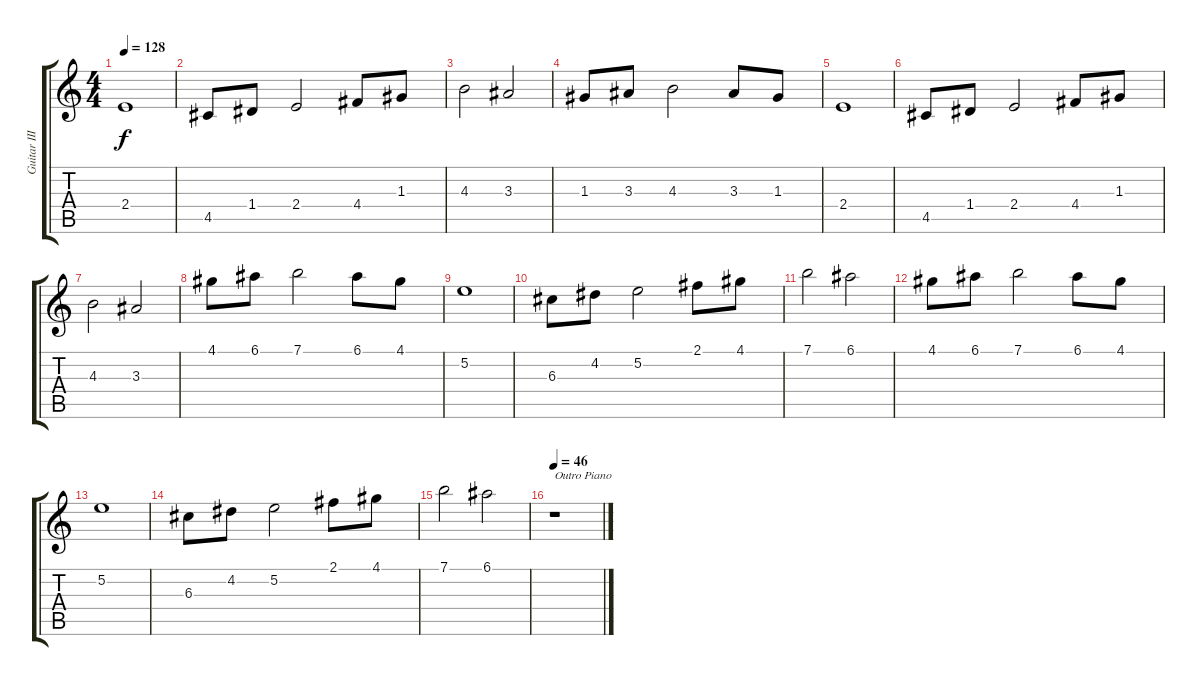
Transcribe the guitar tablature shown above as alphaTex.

\track ("Guitar III" "Guitar III") {instrument overdrivenguitar}
\staff {score tabs}
\tuning (E4 B3 G3 D3 A2 E2) {hide}
\ts (4 4)
\tempo 128
\clef g2
\ks c
2.4.1{dy f} |
4.5.8 1.4.8 2.4.2 4.4.8 1.3.8 |
4.3.2 3.3.2 |
1.3.8 3.3.8 4.3.2 3.3.8 1.3.8 |
2.4.1 |
4.5.8 1.4.8 2.4.2 4.4.8 1.3.8 |
4.3.2 3.3.2 |
4.1.8 6.1.8 7.1.2 6.1.8 4.1.8 |
5.2.1 |
6.3.8 4.2.8 5.2.2 2.1.8 4.1.8 |
7.1.2 6.1.2 |
4.1.8 6.1.8 7.1.2 6.1.8 4.1.8 |
5.2.1 |
6.3.8 4.2.8 5.2.2 2.1.8 4.1.8 |
7.1.2 6.1.2 |
\tempo 46
r.1{txt "Outro Piano"}
